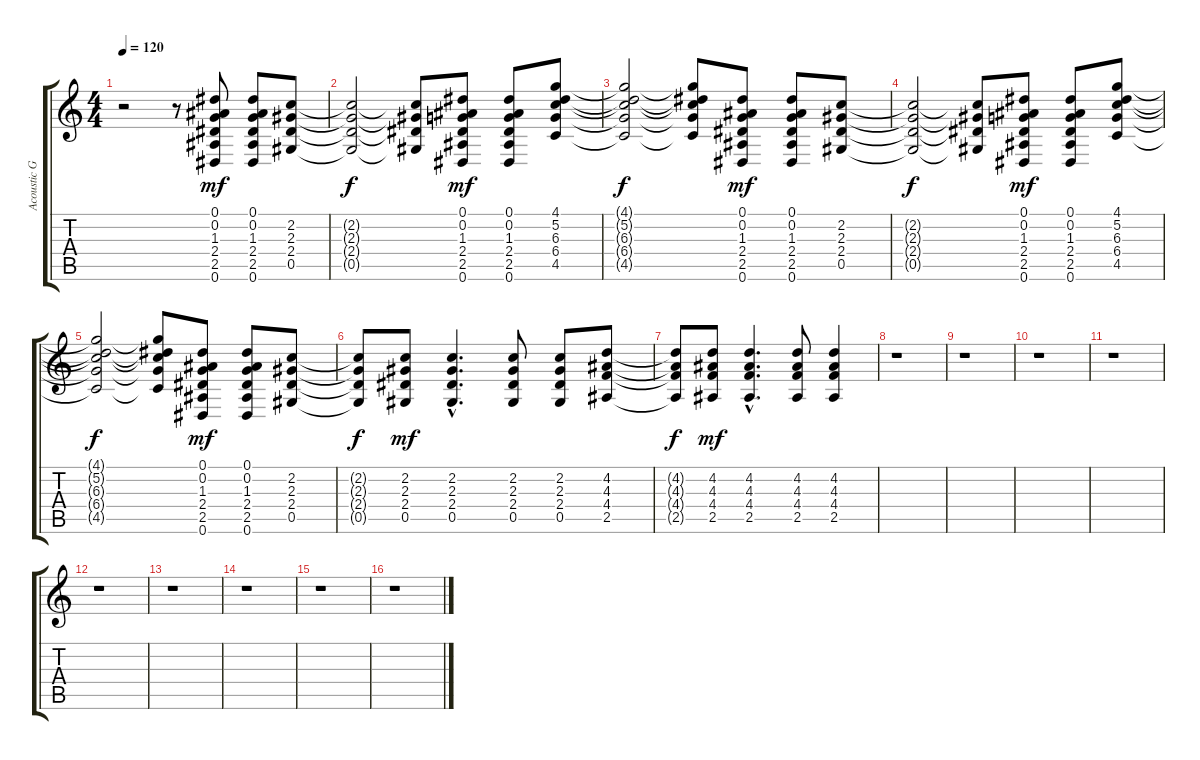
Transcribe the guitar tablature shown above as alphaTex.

\track ("Acoustic Guitar" "Acoustic G") {instrument acousticguitarsteel}
\staff {score tabs}
\tuning (Eb4 Bb3 Gb3 Db3 Ab2 Eb2) {hide}
\ts (4 4)
\tempo 120
\clef g2
\ks c
r.2{dy mf} r.8 (0.1 0.2 1.3 2.4 2.5 0.6).8 (0.1 0.2 1.3 2.4 2.5 0.6).8 (2.2 2.3 2.4 0.5).8 |
(2.2{t} 2.3{t} 2.4{t} 0.5{t}).2{dy f} (2.2{t} 2.3{t} 2.4{t} 0.5{t}).8 (0.1 0.2 1.3 2.4 2.5 0.6).8{dy mf} (0.1 0.2 1.3 2.4 2.5 0.6).8 (4.1 5.2 6.3 6.4 4.5).8 |
(4.1{t} 5.2{t} 6.3{t} 6.4{t} 4.5{t}).2{dy f} (4.1{t} 5.2{t} 6.3{t} 6.4{t} 4.5{t}).8 (0.1 0.2 1.3 2.4 2.5 0.6).8{dy mf} (0.1 0.2 1.3 2.4 2.5 0.6).8 (2.2 2.3 2.4 0.5).8 |
(2.2{t} 2.3{t} 2.4{t} 0.5{t}).2{dy f} (2.2{t} 2.3{t} 2.4{t} 0.5{t}).8 (0.1 0.2 1.3 2.4 2.5 0.6).8{dy mf} (0.1 0.2 1.3 2.4 2.5 0.6).8 (4.1 5.2 6.3 6.4 4.5).8 |
(4.1{t} 5.2{t} 6.3{t} 6.4{t} 4.5{t}).2{dy f} (4.1{t} 5.2{t} 6.3{t} 6.4{t} 4.5{t}).8 (0.1 0.2 1.3 2.4 2.5 0.6).8{dy mf} (0.1 0.2 1.3 2.4 2.5 0.6).8 (2.2 2.3 2.4 0.5).8 |
(2.2{t} 2.3{t} 2.4{t} 0.5{t}).8{dy f} (2.2 2.3 2.4 0.5).8{dy mf} (2.2{hac} 2.3{hac} 2.4{hac} 0.5{hac}).4{d} (2.2 2.3 2.4 0.5).8 (2.2 2.3 2.4 0.5).8 (4.2 4.3 4.4 2.5).8 |
(4.2{t} 4.3{t} 4.4{t} 2.5{t}).8{dy f} (4.2 4.3 4.4 2.5).8{dy mf} (4.2{hac} 4.3{hac} 4.4{hac} 2.5{hac}).4{d} (4.2 4.3 4.4 2.5).8 (4.2 4.3 4.4 2.5).4 |
r.1 |
r.1 |
r.1 |
r.1 |
r.1 |
r.1 |
r.1 |
r.1 |
r.1
